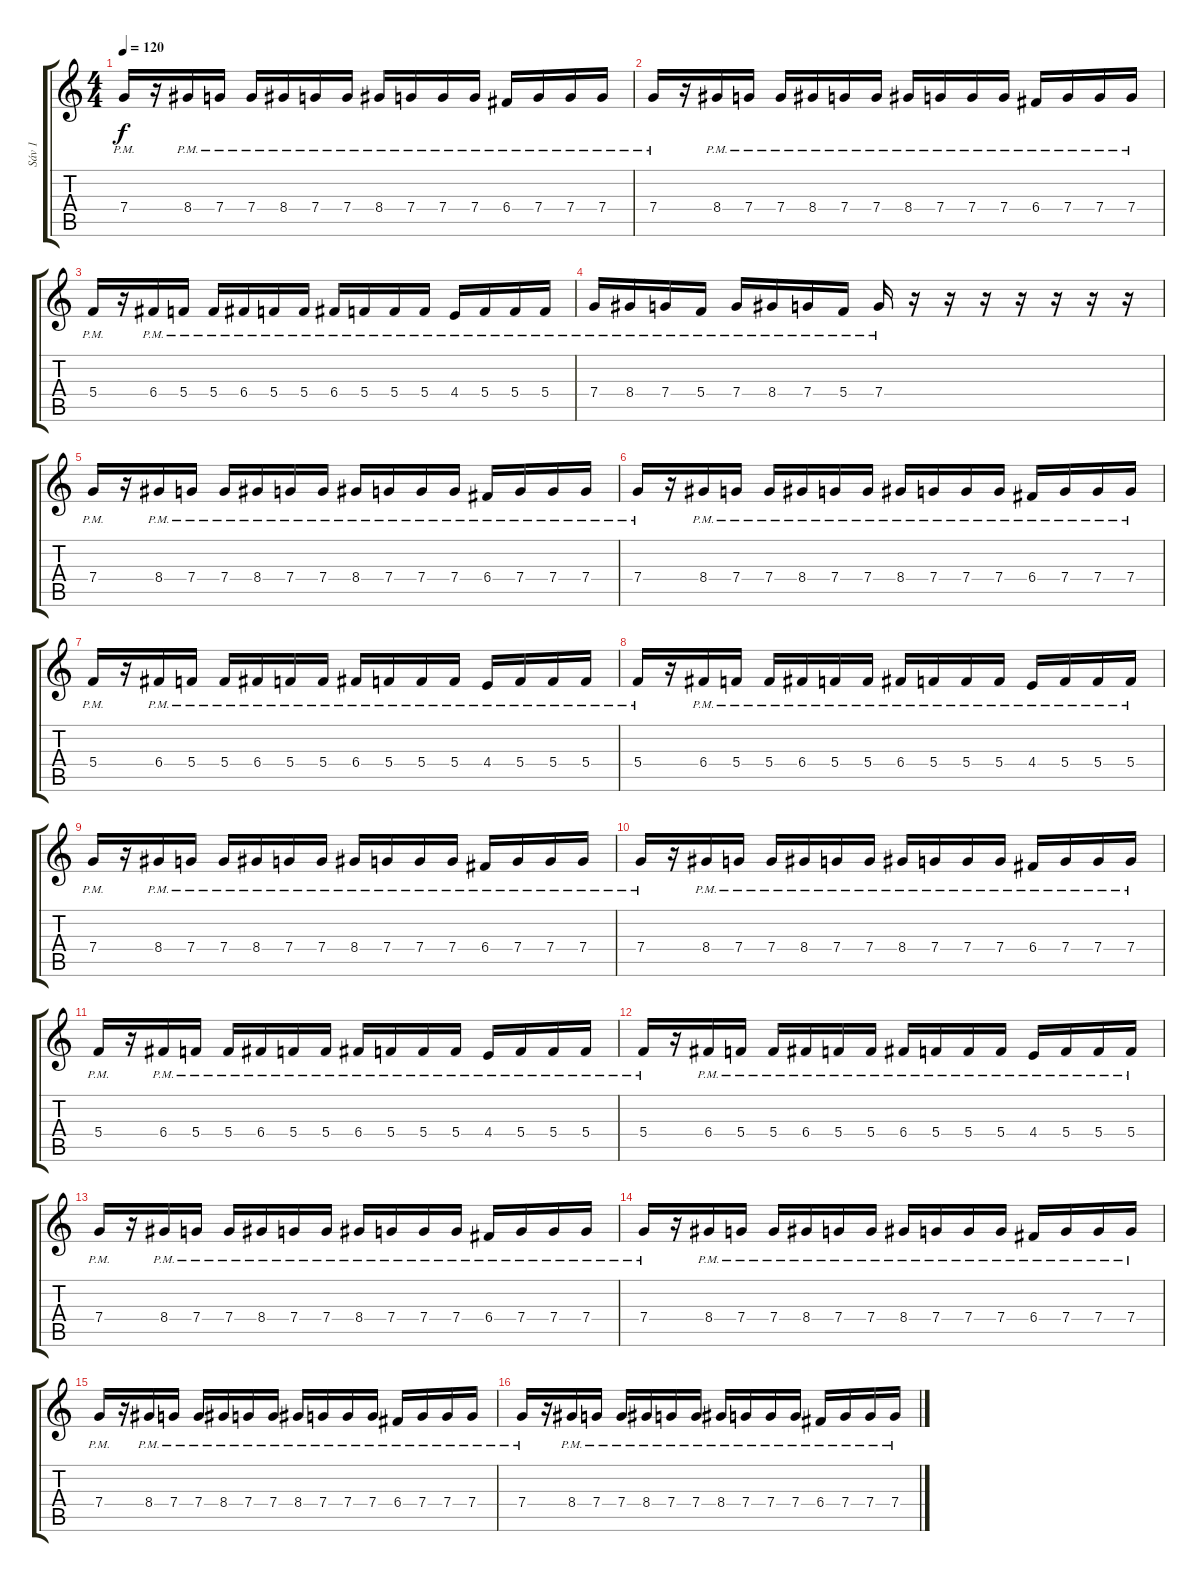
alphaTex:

\track ("Sáv 1" "Sáv 1") {instrument overdrivenguitar}
\staff {score tabs}
\tuning (D4 A3 F3 C3 G2 D2) {hide}
\ts (4 4)
\tempo 120
\clef g2
\ks c
7.4{pm}.16{dy f} r.16 8.4{pm}.16 7.4{pm}.16 7.4{pm}.16 8.4{pm}.16 7.4{pm}.16 7.4{pm}.16 8.4{pm}.16 7.4{pm}.16 7.4{pm}.16 7.4{pm}.16 6.4{pm}.16 7.4{pm}.16 7.4{pm}.16 7.4{pm}.16 |
7.4{pm}.16 r.16 8.4{pm}.16 7.4{pm}.16 7.4{pm}.16 8.4{pm}.16 7.4{pm}.16 7.4{pm}.16 8.4{pm}.16 7.4{pm}.16 7.4{pm}.16 7.4{pm}.16 6.4{pm}.16 7.4{pm}.16 7.4{pm}.16 7.4{pm}.16 |
5.4{pm}.16 r.16 6.4{pm}.16 5.4{pm}.16 5.4{pm}.16 6.4{pm}.16 5.4{pm}.16 5.4{pm}.16 6.4{pm}.16 5.4{pm}.16 5.4{pm}.16 5.4{pm}.16 4.4{pm}.16 5.4{pm}.16 5.4{pm}.16 5.4{pm}.16 |
7.4{pm}.16 8.4{pm}.16 7.4{pm}.16 5.4{pm}.16 7.4{pm}.16 8.4{pm}.16 7.4{pm}.16 5.4{pm}.16 7.4{pm}.16 r.16 r.16 r.16 r.16 r.16 r.16 r.16 |
7.4{pm}.16 r.16 8.4{pm}.16 7.4{pm}.16 7.4{pm}.16 8.4{pm}.16 7.4{pm}.16 7.4{pm}.16 8.4{pm}.16 7.4{pm}.16 7.4{pm}.16 7.4{pm}.16 6.4{pm}.16 7.4{pm}.16 7.4{pm}.16 7.4{pm}.16 |
7.4{pm}.16 r.16 8.4{pm}.16 7.4{pm}.16 7.4{pm}.16 8.4{pm}.16 7.4{pm}.16 7.4{pm}.16 8.4{pm}.16 7.4{pm}.16 7.4{pm}.16 7.4{pm}.16 6.4{pm}.16 7.4{pm}.16 7.4{pm}.16 7.4{pm}.16 |
5.4{pm}.16 r.16 6.4{pm}.16 5.4{pm}.16 5.4{pm}.16 6.4{pm}.16 5.4{pm}.16 5.4{pm}.16 6.4{pm}.16 5.4{pm}.16 5.4{pm}.16 5.4{pm}.16 4.4{pm}.16 5.4{pm}.16 5.4{pm}.16 5.4{pm}.16 |
5.4{pm}.16 r.16 6.4{pm}.16 5.4{pm}.16 5.4{pm}.16 6.4{pm}.16 5.4{pm}.16 5.4{pm}.16 6.4{pm}.16 5.4{pm}.16 5.4{pm}.16 5.4{pm}.16 4.4{pm}.16 5.4{pm}.16 5.4{pm}.16 5.4{pm}.16 |
7.4{pm}.16 r.16 8.4{pm}.16 7.4{pm}.16 7.4{pm}.16 8.4{pm}.16 7.4{pm}.16 7.4{pm}.16 8.4{pm}.16 7.4{pm}.16 7.4{pm}.16 7.4{pm}.16 6.4{pm}.16 7.4{pm}.16 7.4{pm}.16 7.4{pm}.16 |
7.4{pm}.16 r.16 8.4{pm}.16 7.4{pm}.16 7.4{pm}.16 8.4{pm}.16 7.4{pm}.16 7.4{pm}.16 8.4{pm}.16 7.4{pm}.16 7.4{pm}.16 7.4{pm}.16 6.4{pm}.16 7.4{pm}.16 7.4{pm}.16 7.4{pm}.16 |
5.4{pm}.16 r.16 6.4{pm}.16 5.4{pm}.16 5.4{pm}.16 6.4{pm}.16 5.4{pm}.16 5.4{pm}.16 6.4{pm}.16 5.4{pm}.16 5.4{pm}.16 5.4{pm}.16 4.4{pm}.16 5.4{pm}.16 5.4{pm}.16 5.4{pm}.16 |
5.4{pm}.16 r.16 6.4{pm}.16 5.4{pm}.16 5.4{pm}.16 6.4{pm}.16 5.4{pm}.16 5.4{pm}.16 6.4{pm}.16 5.4{pm}.16 5.4{pm}.16 5.4{pm}.16 4.4{pm}.16 5.4{pm}.16 5.4{pm}.16 5.4{pm}.16 |
7.4{pm}.16 r.16 8.4{pm}.16 7.4{pm}.16 7.4{pm}.16 8.4{pm}.16 7.4{pm}.16 7.4{pm}.16 8.4{pm}.16 7.4{pm}.16 7.4{pm}.16 7.4{pm}.16 6.4{pm}.16 7.4{pm}.16 7.4{pm}.16 7.4{pm}.16 |
7.4{pm}.16 r.16 8.4{pm}.16 7.4{pm}.16 7.4{pm}.16 8.4{pm}.16 7.4{pm}.16 7.4{pm}.16 8.4{pm}.16 7.4{pm}.16 7.4{pm}.16 7.4{pm}.16 6.4{pm}.16 7.4{pm}.16 7.4{pm}.16 7.4{pm}.16 |
7.4{pm}.16 r.16 8.4{pm}.16 7.4{pm}.16 7.4{pm}.16 8.4{pm}.16 7.4{pm}.16 7.4{pm}.16 8.4{pm}.16 7.4{pm}.16 7.4{pm}.16 7.4{pm}.16 6.4{pm}.16 7.4{pm}.16 7.4{pm}.16 7.4{pm}.16 |
7.4{pm}.16 r.16 8.4{pm}.16 7.4{pm}.16 7.4{pm}.16 8.4{pm}.16 7.4{pm}.16 7.4{pm}.16 8.4{pm}.16 7.4{pm}.16 7.4{pm}.16 7.4{pm}.16 6.4{pm}.16 7.4{pm}.16 7.4{pm}.16 7.4{pm}.16
